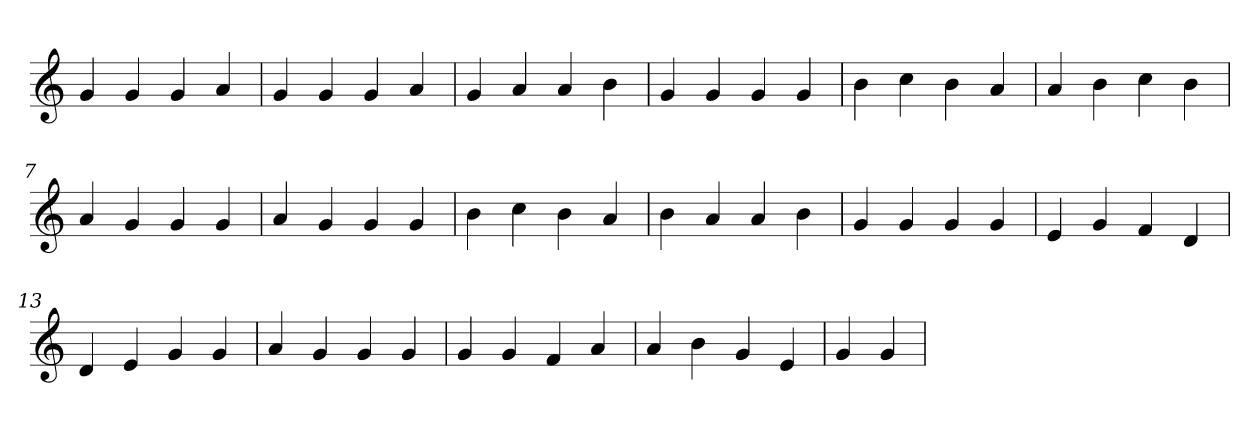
**kern
*part1
*staff1
*clefG2
=1
4g
4g
4g
4a
=2
4g
4g
4g
4a
=3
4g
4a
4a
4b
=4
4g
4g
4g
4g
=5
4b
4cc
4b
4a
=6
4a
4b
4cc
4b
=7
4a
4g
4g
4g
=8
4a
4g
4g
4g
=9
4b
4cc
4b
4a
=10
4b
4a
4a
4b
=11
4g
4g
4g
4g
=12
4e
4g
4f
4d
=13
4d
4e
4g
4g
=14
4a
4g
4g
4g
=15
4g
4g
4f
4a
=16
4a
4b
4g
4e
=17
4g
4g
=
*-
